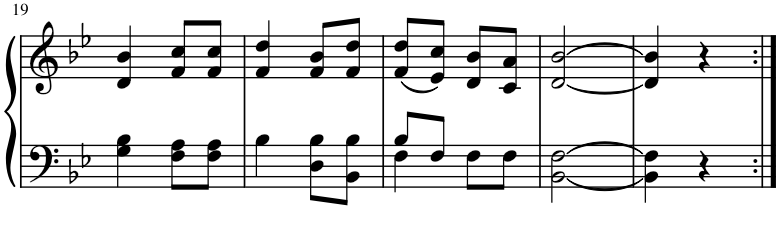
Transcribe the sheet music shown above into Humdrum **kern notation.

**kern	**kern
*part1	*part1
*staff2	*staff1
*I"Piano	*
*I'Pno.	*
!!LO:PB:g=z
*clefF4	*clefG2
*k[b-e-]	*k[b-e-]
*M2/4	*M2/4
=19	=19
4G\ 4B-\	4d/ 4b-/
8F\ 8A\L	8f/ 8cc/L
8F\ 8A\J	8f/ 8cc/J
=20	=20
4B-\	4f/ 4dd/
8D\ 8B-\L	8f/ 8b-/L
8BB-\ 8B-\J	8f/ 8dd/J
=21	=21
*^	*
8B-/L	4F\	(8f/ 8dd/L
8F/J	.	8e-/ 8cc/J)
8F\L	4ryy	8d/ 8b-/L
8F\J	.	8c/ 8a/J
*v	*v	*
=22	=22
[2BB-\ [2F\	[2d/ [2b-/
=23	=23
4BB-\] 4F\]	4d/] 4b-/]
4r	4r
=:|!	=:|!
*-	*-
